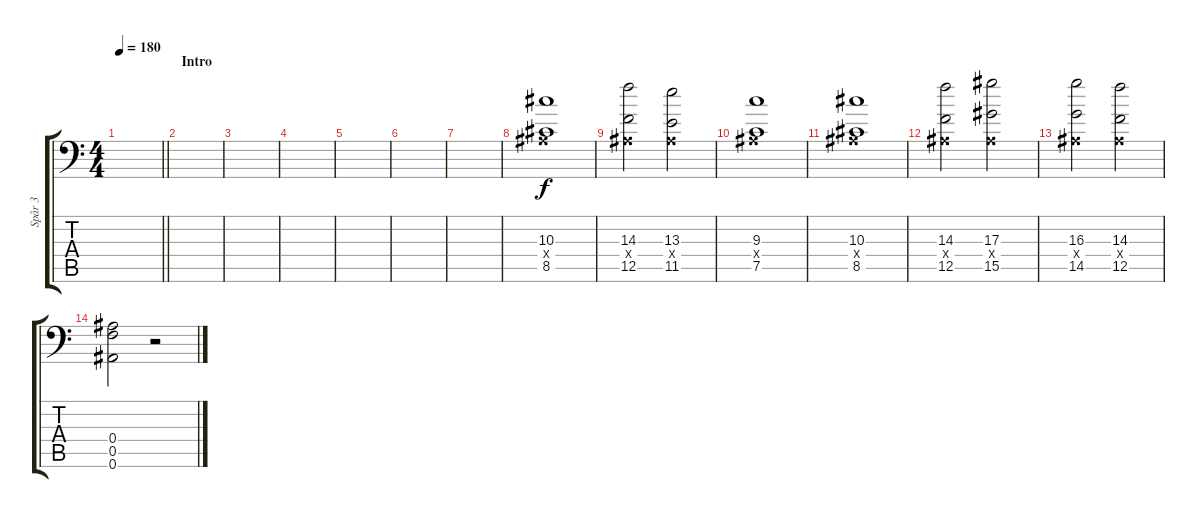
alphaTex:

\track ("Spår 3" "Spår 3") {instrument distortionguitar}
\staff {score tabs}
\tuning (C4 G3 Eb3 Bb2 F2 Bb1) {hide}
\ts (4 4)
\tempo 180
\clef f4
\barLineRight lightlight
\ks c
|
\section ("" "Intro")
|
|
|
|
|
|
(10.3 0.4{x} 8.5).1{balance 4} |
(14.3 0.4{x} 12.5).2 (13.3 0.4{x} 11.5).2 |
(9.3 0.4{x} 7.5).1 |
(10.3 0.4{x} 8.5).1 |
(14.3 0.4{x} 12.5).2 (17.3 0.4{x} 15.5).2 |
(16.3 0.4{x} 14.5).2 (14.3 0.4{x} 12.5).2 |
(0.4 0.5 0.6).2 r.2
